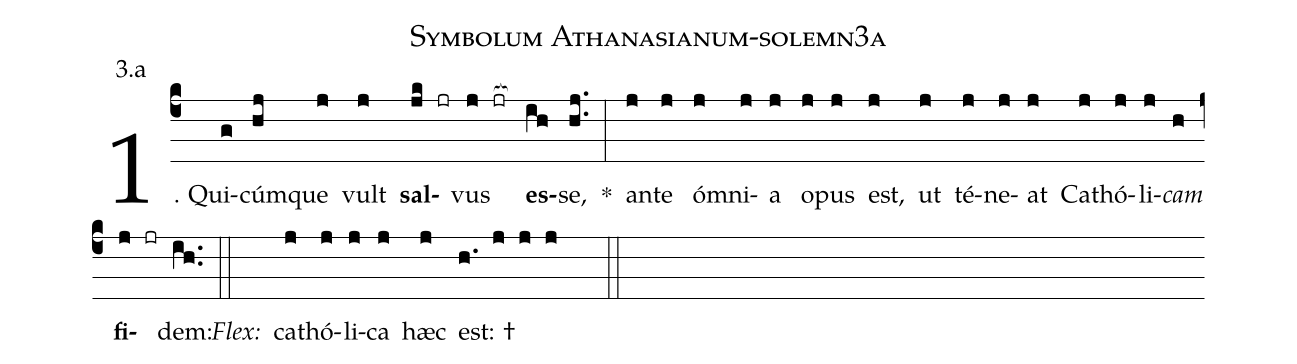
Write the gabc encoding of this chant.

name: Symbolum Athanasianum-solemn3a;
annotation: 3.a;
%%
(c4)1. Qui(g)cúm(hj)que(j) vult(j) <b>sal</b>(jk jr)vus(j jr[ocb:1{]) <b>es</b>(ih[ocb:0}])se,(hj..) *(:) an(j)te(j) óm(j)ni(j)a(j) o(j)pus(j) est,(j) ut(j) té(j)ne(j)at(j) Ca(j)thó(j)li(j)<i>cam</i>(h) <b>fi</b>(j jr)dem:(ih..) (::)
<i>Flex:</i>()  ca(j)thó(j)li(j)ca(j) hæc(j) est: †(h. j j j  ::)
